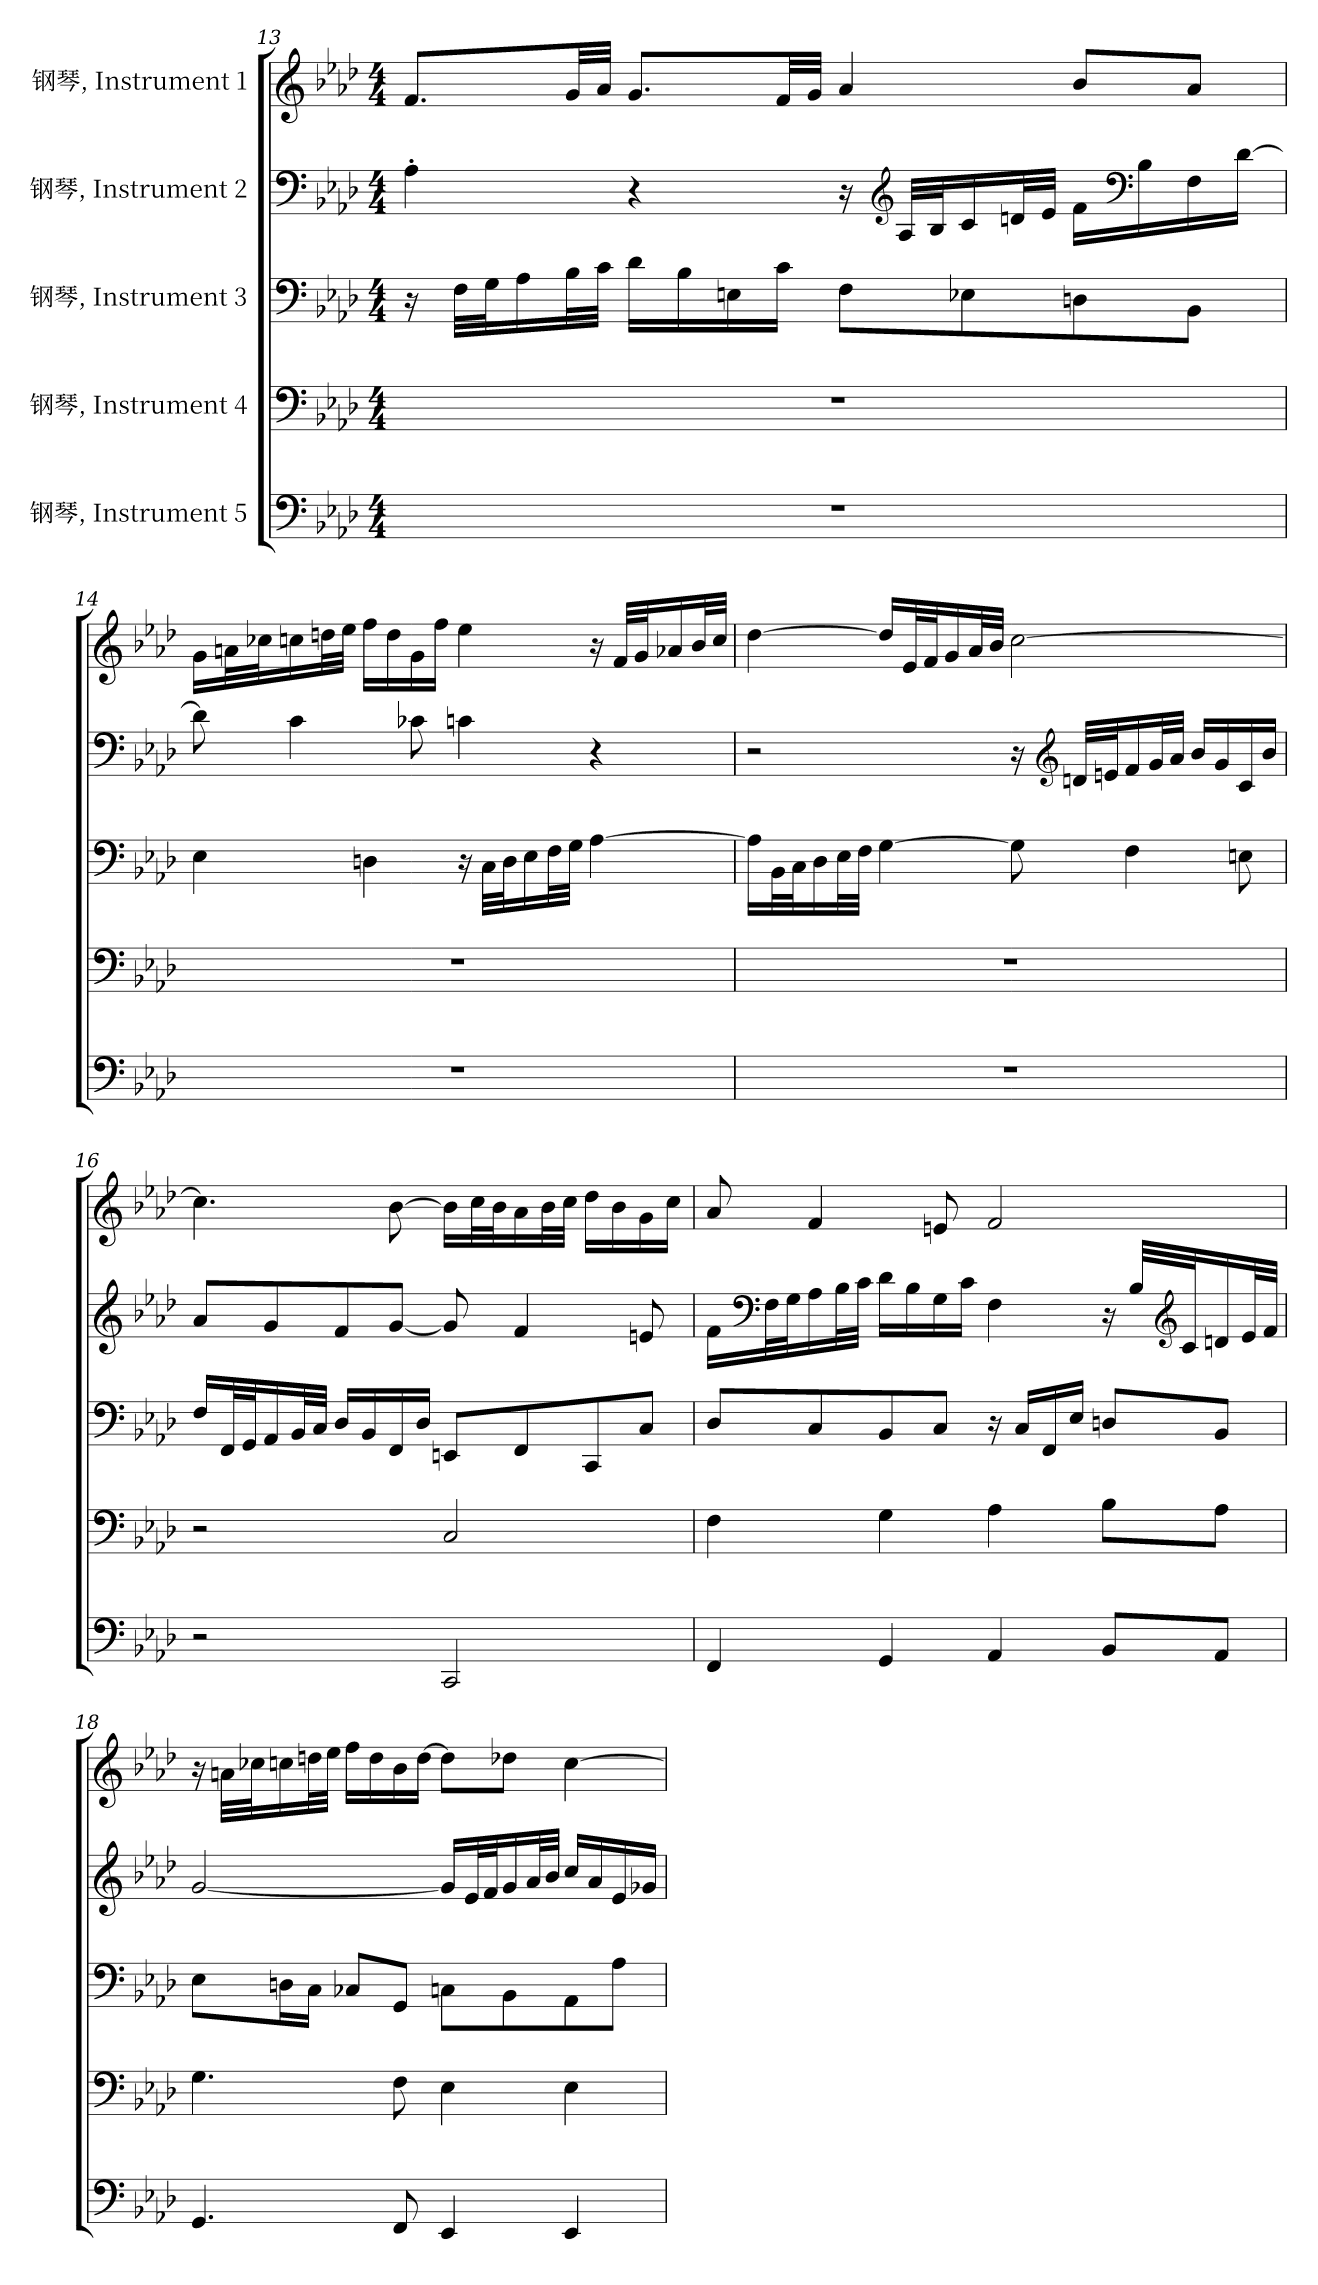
**kern	**kern	**kern	**kern	**kern
*part5	*part4	*part3	*part2	*part1
*staff5	*staff4	*staff3	*staff2	*staff1
*I"钢琴, Instrument 5	*I"钢琴, Instrument 4	*I"钢琴, Instrument 3	*I"钢琴, Instrument 2	*I"钢琴, Instrument 1
!!LO:LB:g=z
*clefF4	*clefF4	*clefF4	*clefF4	*clefG2
*k[b-e-a-d-]	*k[b-e-a-d-]	*k[b-e-a-d-]	*k[b-e-a-d-]	*k[b-e-a-d-]
*M4/4	*M4/4	*M4/4	*M4/4	*M4/4
=13	=13	=13	=13	=13
1r	1r	16r	4A-'\	8.f/L
.	.	32F\LLL	.	.
.	.	32G\J	.	.
.	.	16A-\	.	.
.	.	32B-\L	.	32g/LL
.	.	32c\JJJ	.	32a-/JJJ
.	.	16d-\LL	4r	8.g/L
.	.	16B-\	.	.
.	.	16En\	.	.
.	.	16c\JJ	.	32f/LL
.	.	.	.	32g/JJJ
.	.	8F\L	16r	4a-/
*	*	*	*clefG2	*
.	.	.	32A-/LLL	.
.	.	.	32B-/J	.
.	.	8E-X\	16c/	.
.	.	.	32dn/L	.
.	.	.	32e-/JJJ	.
.	.	8Dn\	16f\LL	8b-/L
*	*	*	*clefF4	*
.	.	.	16B-\	.
.	.	8BB-\J	16F\	8a-/J
.	.	.	[16d\JJ	.
!!LO:PB:g=z
=14	=14	=14	=14	=14
1r	1r	4E-\	8d\]	16g\LL
.	.	.	.	32an\L
.	.	.	.	32cc-X\J
.	.	.	4c\	16ccn\
.	.	.	.	32ddn\L
.	.	.	.	32ee-\JJJ
.	.	4Dn\	.	16ff\LL
.	.	.	.	16dd\
.	.	.	8c-X\	16g\
.	.	.	.	16ff\JJ
.	.	16r	4cn\	4ee-\
.	.	32C\LLL	.	.
.	.	32D\J	.	.
.	.	16E-\	.	.
.	.	32F\L	.	.
.	.	32G\JJJ	.	.
.	.	[4A-\	4r	16r
.	.	.	.	32f/LLL
.	.	.	.	32g/J
.	.	.	.	16a-X/
.	.	.	.	32b-/L
.	.	.	.	32cc/JJJ
!!LO:LB:g=z
=15	=15	=15	=15	=15
1r	1r	16A-\LL]	2r	[4dd-\
.	.	32BB-\L	.	.
.	.	32C\J	.	.
.	.	16D-\	.	.
.	.	32E-\L	.	.
.	.	32F\JJJ	.	.
.	.	[4G\	.	16dd-/LL]
.	.	.	.	32e-/L
.	.	.	.	32f/J
.	.	.	.	16g/
.	.	.	.	32a-/L
.	.	.	.	32b-/JJJ
.	.	8G\]	16r	[2cc\
*	*	*	*clefG2	*
.	.	.	32dn/LLL	.
.	.	.	32en/J	.
.	.	4F\	16f/	.
.	.	.	32g/L	.
.	.	.	32a-/JJJ	.
.	.	.	16b-/LL	.
.	.	.	16g/	.
.	.	8En\	16c/	.
.	.	.	16b-/JJ	.
!!LO:PB:g=z
=16	=16	=16	=16	=16
2r	2r	16F/LL	8a-/L	4.cc\]
.	.	32FF/L	.	.
.	.	32GG/J	.	.
.	.	16AA-/	8g/	.
.	.	32BB-/L	.	.
.	.	32C/JJJ	.	.
.	.	16D-/LL	8f/	.
.	.	16BB-/	.	.
.	.	16FF/	[8g/J	[8b-\
.	.	16D-/JJ	.	.
2CC/	2C/	8EEn/L	8g/]	16b-\LL]
.	.	.	.	32cc\L
.	.	.	.	32b-\J
.	.	8FF/	4f/	16a-\
.	.	.	.	32b-\L
.	.	.	.	32cc\JJJ
.	.	8CC/	.	16dd-\LL
.	.	.	.	16b-\
.	.	8C/J	8en/	16g\
.	.	.	.	16cc\JJ
!!LO:LB:g=z
=17	=17	=17	=17	=17
4FF/	4F\	8D-/L	16f\LL	8a-/
*	*	*	*clefF4	*
.	.	.	32F\L	.
.	.	.	32G\J	.
.	.	8C/	16A-\	4f/
.	.	.	32B-\L	.
.	.	.	32c\JJJ	.
4GG/	4G\	8BB-/	16d-\LL	.
.	.	.	16B-\	.
.	.	8C/J	16G\	8en/
.	.	.	16c\JJ	.
4AA-/	4A-\	16r	4F\	2f/
.	.	16C/LL	.	.
.	.	16FF/	.	.
.	.	16E-/JJ	.	.
8BB-/L	8B-\L	8Dn/L	16r	.
.	.	.	32B-/LLL	.
*	*	*	*clefG2	*
.	.	.	32c/J	.
8AA-/J	8A-\J	8BB-/J	16dn/	.
.	.	.	32e-/L	.
.	.	.	32f/JJJ	.
!!LO:PB:g=z
=18	=18	=18	=18	=18
4.GG/	4.G\	8E-\L	[2g/	16r
.	.	.	.	32an\LLL
.	.	.	.	32cc-X\J
.	.	16Dn\L	.	16ccn\
.	.	16C\JJ	.	32ddn\L
.	.	.	.	32ee-\JJJ
.	.	8C-X/L	.	16ff\LL
.	.	.	.	16dd\
8FF/	8F\	8GG/J	.	16b-\
.	.	.	.	[16dd\JJ
4EE-/	4E-\	8Cn\L	16g/LL]	8dd\L]
.	.	.	32e-/L	.
.	.	.	32f/J	.
.	.	8BB-\	16g/	8dd-X\J
.	.	.	32a-/L	.
.	.	.	32b-/JJJ	.
4EE-/	4E-\	8AA-\	16cc/LL	[4cc\
.	.	.	16a-/	.
.	.	8A-\J	16e-/	.
.	.	.	16g-X/JJ	.
=	=	=	=	=
*-	*-	*-	*-	*-
